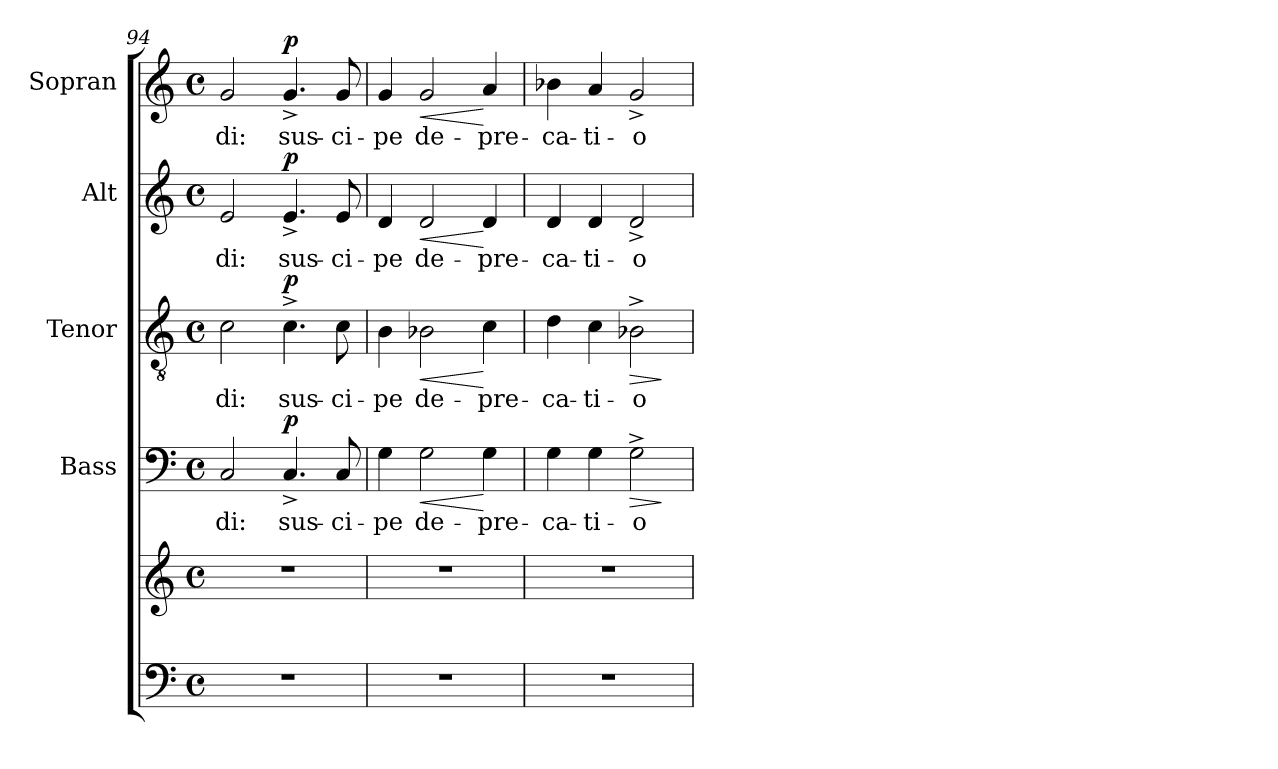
**kern	**kern	**kern	**text	**dynam	**kern	**text	**dynam	**kern	**text	**dynam	**kern	**text	**dynam
*part5	*part5	*part4	*part4	*part4	*part3	*part3	*part3	*part2	*part2	*part2	*part1	*part1	*part1
*staff6	*staff5	*staff4	*staff4	*staff4	*staff3	*staff3	*staff3	*staff2	*staff2	*staff2	*staff1	*staff1	*staff1
*	*	*I"Bass	*	*	*I"Tenor	*	*	*I"Alt	*	*	*I"Sopran	*	*
*	*	*I'B.	*	*	*I'T.	*	*	*I'A.	*	*	*I'S.	*	*
*clefF4	*clefG2	*clefF4	*	*	*clefGv2	*	*	*clefG2	*	*	*clefG2	*	*
*k[]	*k[]	*k[]	*	*	*k[]	*	*	*k[]	*	*	*k[]	*	*
*C:	*C:	*C:	*	*	*C:	*	*	*C:	*	*	*C:	*	*
*M4/4	*M4/4	*M4/4	*	*	*M4/4	*	*	*M4/4	*	*	*M4/4	*	*
*met(c)	*met(c)	*met(c)	*	*	*met(c)	*	*	*met(c)	*	*	*met(c)	*	*
=94	=94	=94	=94	=94	=94	=94	=94	=94	=94	=94	=94	=94	=94
!	!	!	!LO:LY:b	!	!	!LO:LY:b	!	!	!LO:LY:b	!	!	!LO:LY:b	!
1r	1r	2C/	-di:	.	2c\	-di:	.	2e/	-di:	.	2g/	-di:	.
!	!	!	!LO:LY:b	!LO:DY:a	!	!LO:LY:b	!LO:DY:a	!	!LO:LY:b	!LO:DY:a	!	!LO:LY:b	!LO:DY:a
.	.	4.C^>/	sus-	p	4.c^>\	sus-	p	4.e^>/	sus-	p	4.g^>/	sus-	p
!	!	!	!LO:LY:b	!	!	!LO:LY:b	!	!	!LO:LY:b	!	!	!LO:LY:b	!
.	.	8C/	-ci-	.	8c\	-ci-	.	8e/	-ci-	.	8g/	-ci-	.
=95	=95	=95	=95	=95	=95	=95	=95	=95	=95	=95	=95	=95	=95
!	!	!	!LO:LY:b	!	!	!LO:LY:b	!	!	!LO:LY:b	!	!	!LO:LY:b	!
1r	1r	4G\	-pe	.	4B\	-pe	.	4d/	-pe	.	4g/	-pe	.
!	!	!	!LO:LY:b	!LO:HP:b	!	!LO:LY:b	!LO:HP:b	!	!LO:LY:b	!LO:HP:b	!	!LO:LY:b	!LO:HP:b
.	.	2G\	de-	<	2B-X\	de-	<	2d/	de-	<	2g/	de-	<
!	!	!	!LO:LY:b	!	!	!LO:LY:b	!	!	!LO:LY:b	!	!	!LO:LY:b	!
.	.	4G\	-pre-	[	4c\	-pre-	[	4d/	-pre-	[	4a/	-pre-	[
=96	=96	=96	=96	=96	=96	=96	=96	=96	=96	=96	=96	=96	=96
!	!	!	!LO:LY:b	!	!	!LO:LY:b	!	!	!LO:LY:b	!	!	!LO:LY:b	!
1r	1r	4G\	-ca-	.	4d\	-ca-	.	4d/	-ca-	.	4b-X\	-ca-	.
!	!	!	!LO:LY:b	!	!	!LO:LY:b	!	!	!LO:LY:b	!	!	!LO:LY:b	!
.	.	4G\	-ti-	.	4c\	-ti-	.	4d/	-ti-	.	4a/	-ti-	.
!	!	!	!LO:LY:b	!LO:HP:b	!	!LO:LY:b	!LO:HP:b	!	!LO:LY:b	!	!	!LO:LY:b	!
.	.	2G^>\	-o-	>	2B-X^>\	-o-	>	2d^>/	-o-	.	2g^>/	-o-	.
.	.	.	.	]	.	.	]	.	.	.	.	.	.
=	=	=	=	=	=	=	=	=	=	=	=	=	=
*-	*-	*-	*-	*-	*-	*-	*-	*-	*-	*-	*-	*-	*-
